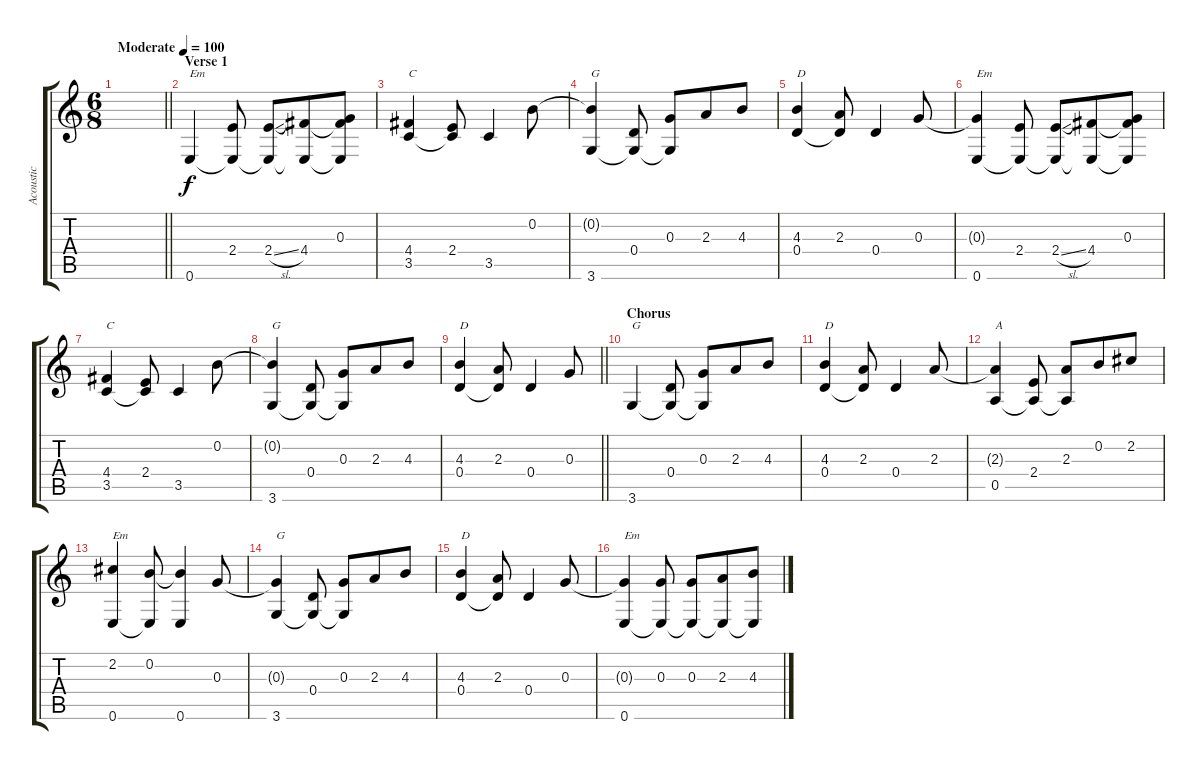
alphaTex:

\track ("Acoustic" "Acoustic") {solo instrument acousticguitarsteel}
\staff {score tabs}
\tuning (E4 B3 G3 D3 A2 E2) {hide}
\ts (6 8)
\tempo (100 "Moderate")
\clef g2
\barLineRight lightlight
\ks c
|
\section ("" "Verse 1")
0.6.4{txt "Em"} (2.4 0.6{t}).8 (2.4{sl} 0.6{t}).8 (4.4 0.6{t}).8 (0.3 4.4{t} 0.6{t}).8 |
(4.4 3.5).4{txt "C"} (2.4 3.5{t}).8 3.5.4 0.2.8 |
(0.2{t} 3.6).4{txt "G"} (0.4 3.6{t}).8 (0.3 3.6{t}).8 2.3.8 4.3.8 |
(4.3 0.4).4{txt "D"} (2.3 0.4{t}).8 0.4.4 0.3.8 |
(0.3{t} 0.6).4{txt "Em"} (2.4 0.6{t}).8 (2.4{sl} 0.6{t}).8 (4.4 0.6{t}).8 (0.3 4.4{t} 0.6{t}).8 |
(4.4 3.5).4{txt "C"} (2.4 3.5{t}).8 3.5.4 0.2.8 |
(0.2{t} 3.6).4{txt "G"} (0.4 3.6{t}).8 (0.3 3.6{t}).8 2.3.8 4.3.8 |
\barLineRight lightlight
(4.3 0.4).4{txt "D"} (2.3 0.4{t}).8 0.4.4 0.3.8 |
\section ("" "Chorus")
3.6.4{txt "G"} (0.4 3.6{t}).8 (0.3 3.6{t}).8 2.3.8 4.3.8 |
(4.3 0.4).4{txt "D"} (2.3 0.4{t}).8 0.4.4 2.3.8 |
(2.3{t} 0.5).4{txt "A"} (2.4 0.5{t}).8 (2.3 0.5{t}).8 0.2.8 2.2.8 |
(2.2 0.6).4{txt "Em"} (0.2 0.6{t}).8 (0.2{t} 0.6).4 0.3.8 |
(0.3{t} 3.6).4{txt "G"} (0.4 3.6{t}).8 (0.3 3.6{t}).8 2.3.8 4.3.8 |
(4.3 0.4).4{txt "D"} (2.3 0.4{t}).8 0.4.4 0.3.8 |
(0.3{t} 0.6).4{txt "Em"} (0.3 0.6{t}).8 (0.3 0.6{t}).8 (2.3 0.6{t}).8 (4.3 0.6{t}).8
